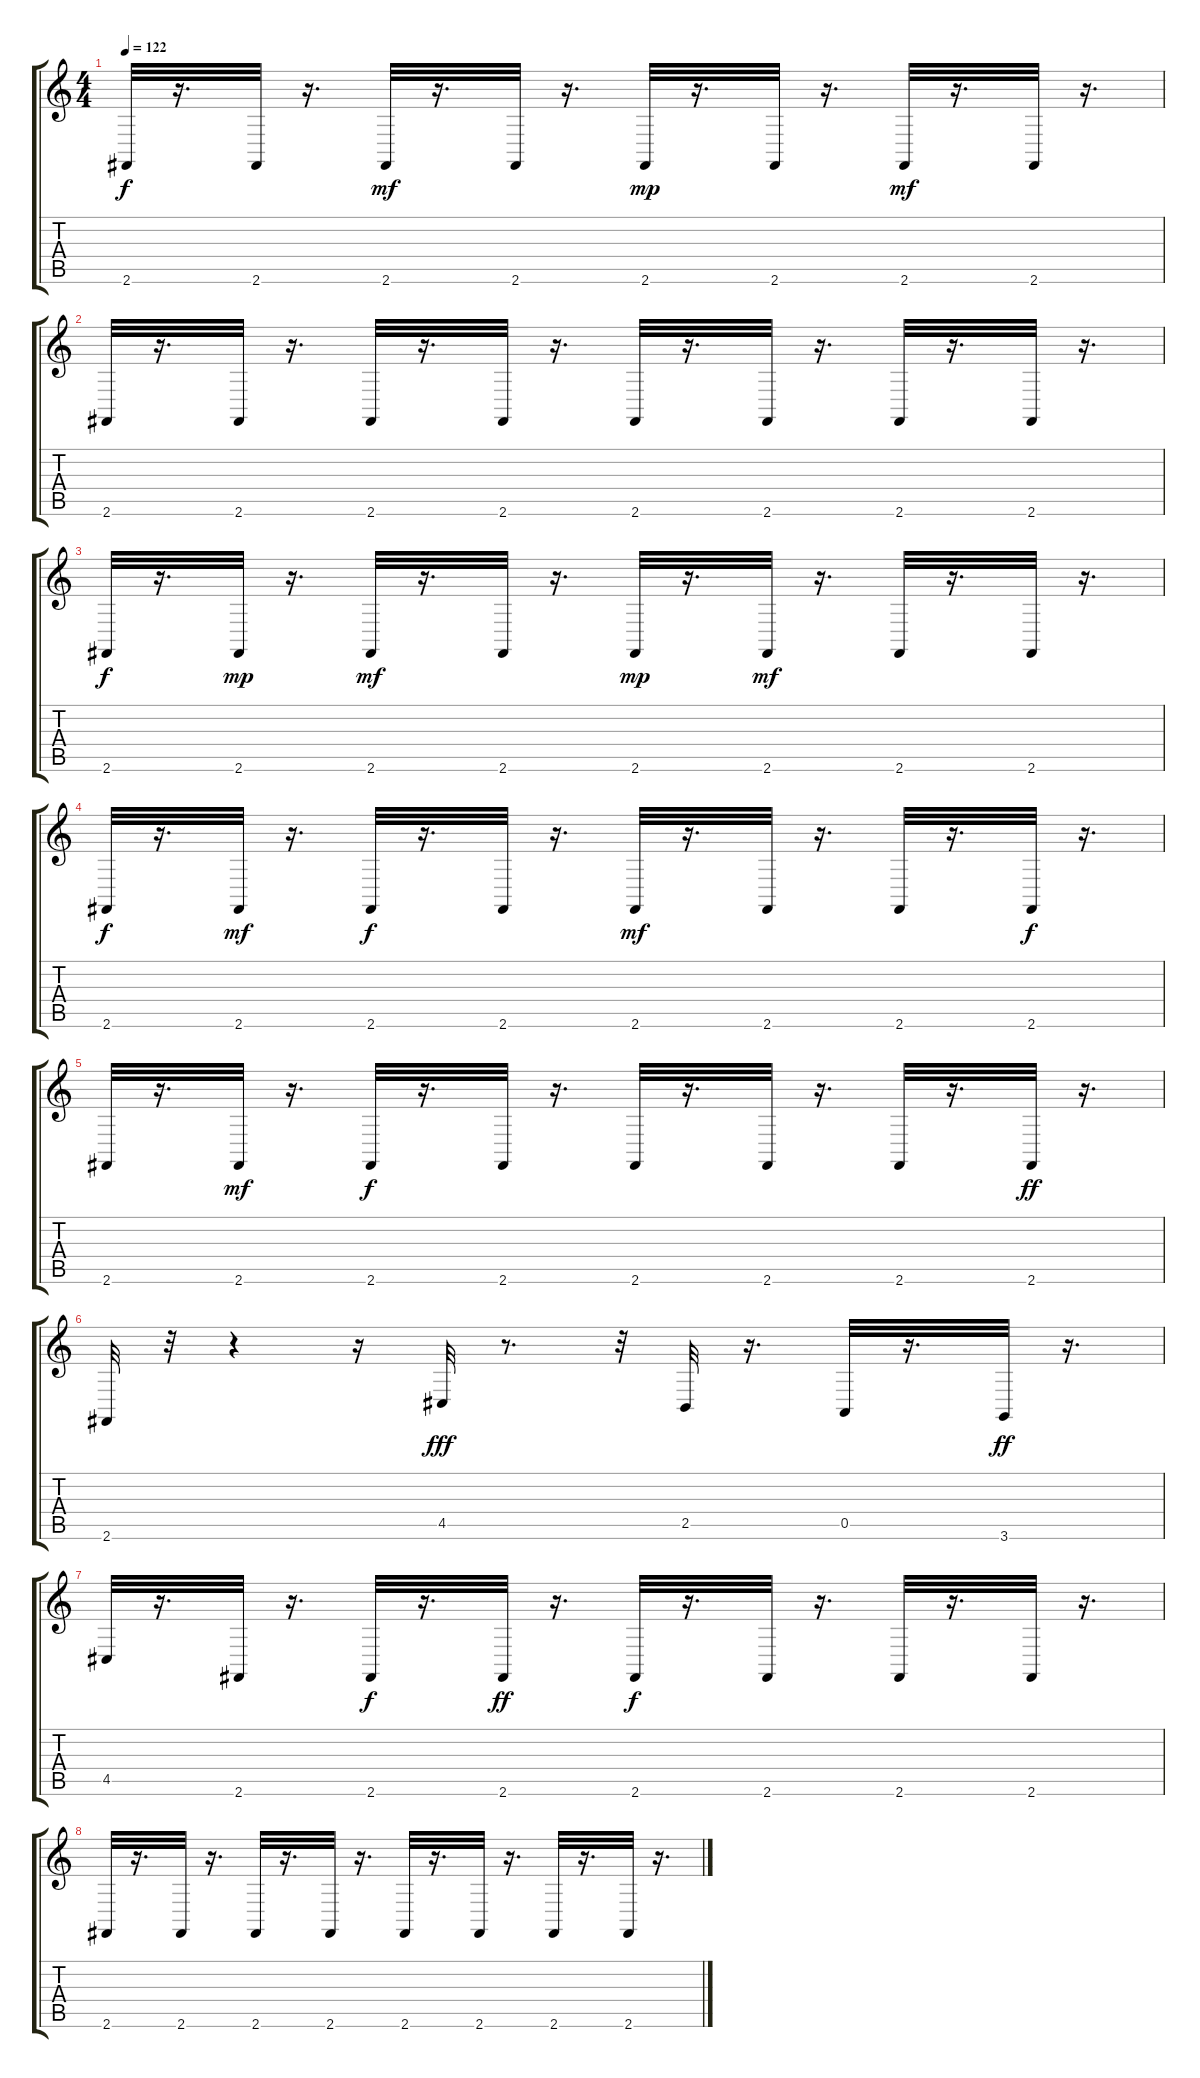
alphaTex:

\track "" {instrument acousticgrandpiano}
\staff {score tabs}
\tuning (E4 B3 G3 D3 A2 E2) {hide}
\ts (4 4)
\tempo 122
\clef g2
\ks c
2.6.32{dy f} r.16{d} 2.6.32 r.16{d} 2.6.32{dy mf} r.16{d} 2.6.32 r.16{d} 2.6.32{dy mp} r.16{d} 2.6.32 r.16{d} 2.6.32{dy mf} r.16{d} 2.6.32 r.16{d} |
2.6.32 r.16{d} 2.6.32 r.16{d} 2.6.32 r.16{d} 2.6.32 r.16{d} 2.6.32 r.16{d} 2.6.32 r.16{d} 2.6.32 r.16{d} 2.6.32 r.16{d} |
2.6.32{dy f} r.16{d} 2.6.32{dy mp} r.16{d} 2.6.32{dy mf} r.16{d} 2.6.32 r.16{d} 2.6.32{dy mp} r.16{d} 2.6.32{dy mf} r.16{d} 2.6.32 r.16{d} 2.6.32 r.16{d} |
2.6.32{dy f} r.16{d} 2.6.32{dy mf} r.16{d} 2.6.32{dy f} r.16{d} 2.6.32 r.16{d} 2.6.32{dy mf} r.16{d} 2.6.32 r.16{d} 2.6.32 r.16{d} 2.6.32{dy f} r.16{d} |
2.6.32 r.16{d} 2.6.32{dy mf} r.16{d} 2.6.32{dy f} r.16{d} 2.6.32 r.16{d} 2.6.32 r.16{d} 2.6.32 r.16{d} 2.6.32 r.16{d} 2.6.32{dy ff} r.16{d} |
2.6.32 r.32 r.4 r.16 4.5.32{dy fff} r.8{d} r.32 2.5.32 r.16{d} 0.5.32 r.16{d} 3.6.32{dy ff} r.16{d} |
4.5.32 r.16{d} 2.6.32 r.16{d} 2.6.32{dy f} r.16{d} 2.6.32{dy ff} r.16{d} 2.6.32{dy f} r.16{d} 2.6.32 r.16{d} 2.6.32 r.16{d} 2.6.32 r.16{d} |
2.6.32 r.16{d} 2.6.32 r.16{d} 2.6.32 r.16{d} 2.6.32 r.16{d} 2.6.32 r.16{d} 2.6.32 r.16{d} 2.6.32 r.16{d} 2.6.32 r.16{d}
